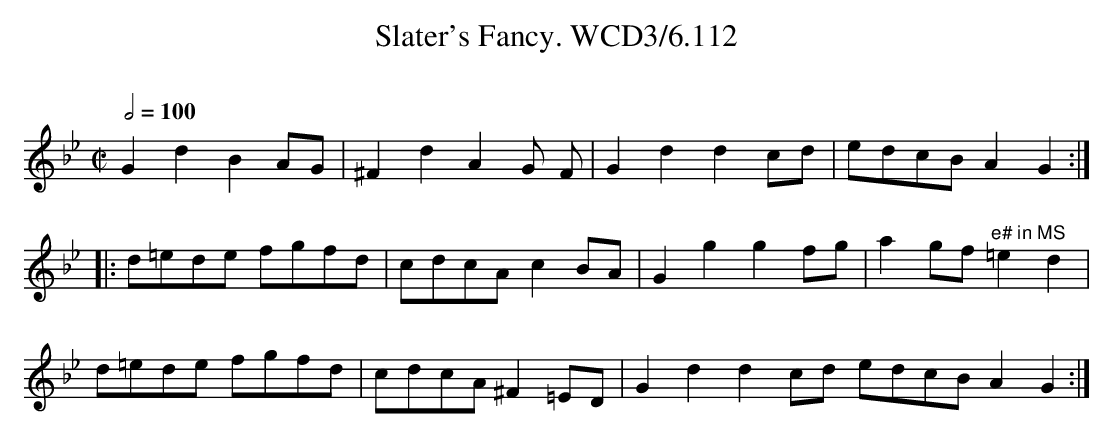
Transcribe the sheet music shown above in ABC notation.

X:1
T:Slater's Fancy. WCD3/6.112
O:
M:C|
L:1/8
Q:1/2=100
K:Gm
G2 d2 B2 AG|^F2 d2 A2 G F|G2 d2 d2 cd|edcB A2 G2:|
|:d=ede fgfd|cdcA c2 BA|G2 g2 g2 fg|a2 gf "^e# in MS"=e2 d2|
d=ede fgfd|cdcA ^F2 =ED|G2 d2 d2 cd edcB A2 G2:|
